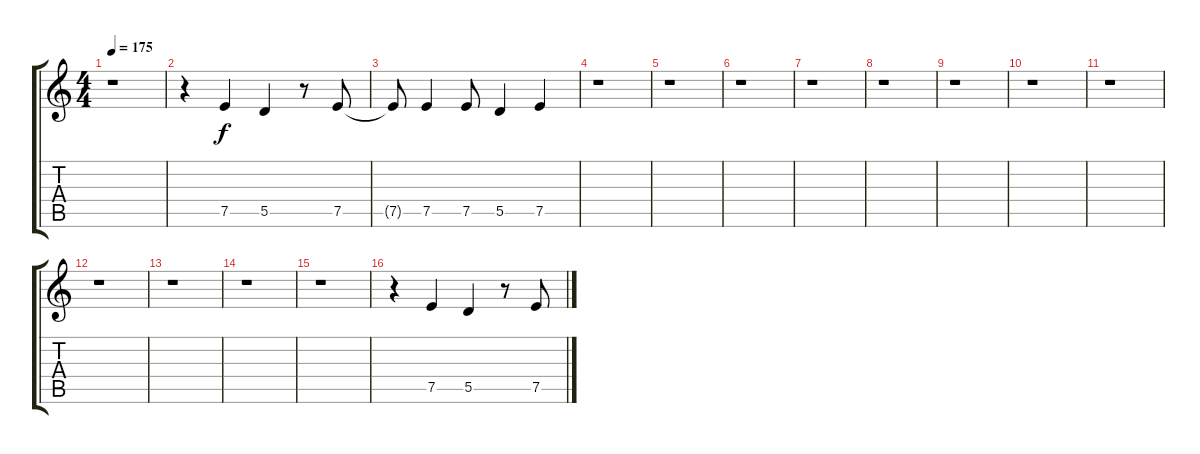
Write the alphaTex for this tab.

\track "" {instrument acousticguitarnylon}
\staff {score tabs}
\tuning (E4 B3 G3 D3 A2 E2) {hide}
\ts (4 4)
\tempo 175
\clef g2
\ks c
r.1{dy f} |
r.4 7.5.4 5.5.4 r.8 7.5.8 |
7.5{t}.8 7.5.4 7.5.8 5.5.4 7.5.4 |
r.1 |
r.1 |
r.1 |
r.1 |
r.1 |
r.1 |
r.1 |
r.1 |
r.1 |
r.1 |
r.1 |
r.1 |
r.4 7.5.4 5.5.4 r.8 7.5.8
